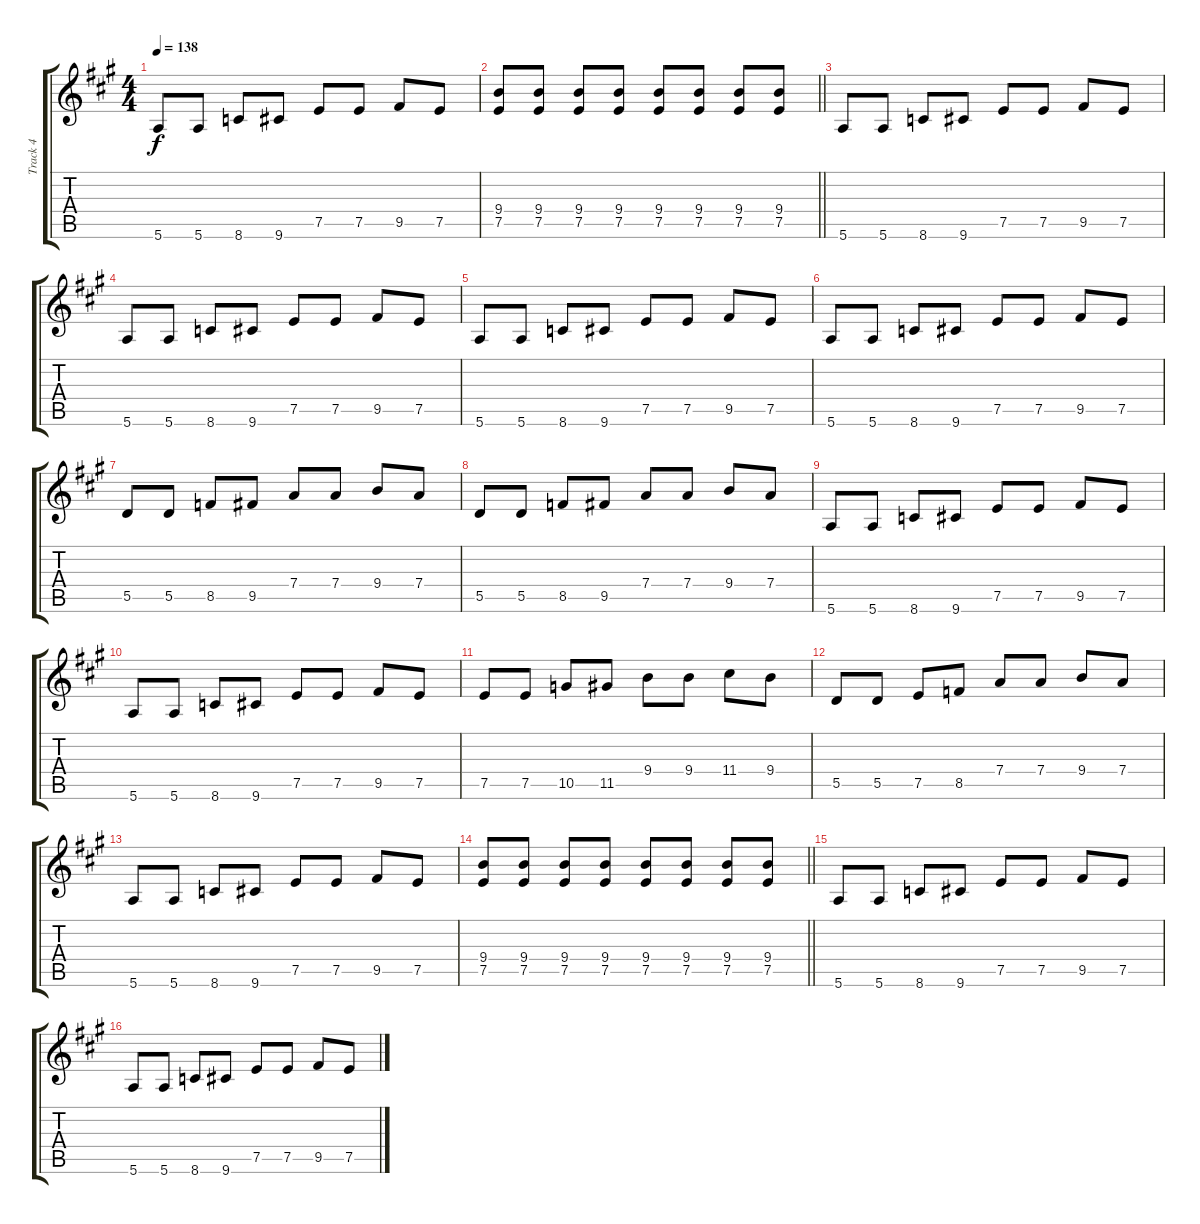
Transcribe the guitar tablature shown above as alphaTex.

\track ("Track 4" "Track 4") {instrument electricguitarclean}
\staff {score tabs}
\tuning (E4 B3 G3 D3 A2 E2) {hide}
\ts (4 4)
\tempo 138
\clef g2
\ks a
5.6.8{dy f} 5.6.8 8.6.8 9.6.8 7.5.8 7.5.8 9.5.8 7.5.8 |
\barLineRight lightlight
(9.4 7.5).8 (9.4 7.5).8 (9.4 7.5).8 (9.4 7.5).8 (9.4 7.5).8 (9.4 7.5).8 (9.4 7.5).8 (9.4 7.5).8 |
5.6.8 5.6.8 8.6.8 9.6.8 7.5.8 7.5.8 9.5.8 7.5.8 |
5.6.8 5.6.8 8.6.8 9.6.8 7.5.8 7.5.8 9.5.8 7.5.8 |
5.6.8 5.6.8 8.6.8 9.6.8 7.5.8 7.5.8 9.5.8 7.5.8 |
5.6.8 5.6.8 8.6.8 9.6.8 7.5.8 7.5.8 9.5.8 7.5.8 |
5.5.8 5.5.8 8.5.8 9.5.8 7.4.8 7.4.8 9.4.8 7.4.8 |
5.5.8 5.5.8 8.5.8 9.5.8 7.4.8 7.4.8 9.4.8 7.4.8 |
5.6.8 5.6.8 8.6.8 9.6.8 7.5.8 7.5.8 9.5.8 7.5.8 |
5.6.8 5.6.8 8.6.8 9.6.8 7.5.8 7.5.8 9.5.8 7.5.8 |
7.5.8 7.5.8 10.5.8 11.5.8 9.4.8 9.4.8 11.4.8 9.4.8 |
5.5.8 5.5.8 7.5.8 8.5.8 7.4.8 7.4.8 9.4.8 7.4.8 |
5.6.8 5.6.8 8.6.8 9.6.8 7.5.8 7.5.8 9.5.8 7.5.8 |
\barLineRight lightlight
(9.4 7.5).8 (9.4 7.5).8 (9.4 7.5).8 (9.4 7.5).8 (9.4 7.5).8 (9.4 7.5).8 (9.4 7.5).8 (9.4 7.5).8 |
5.6.8 5.6.8 8.6.8 9.6.8 7.5.8 7.5.8 9.5.8 7.5.8 |
5.6.8 5.6.8 8.6.8 9.6.8 7.5.8 7.5.8 9.5.8 7.5.8
